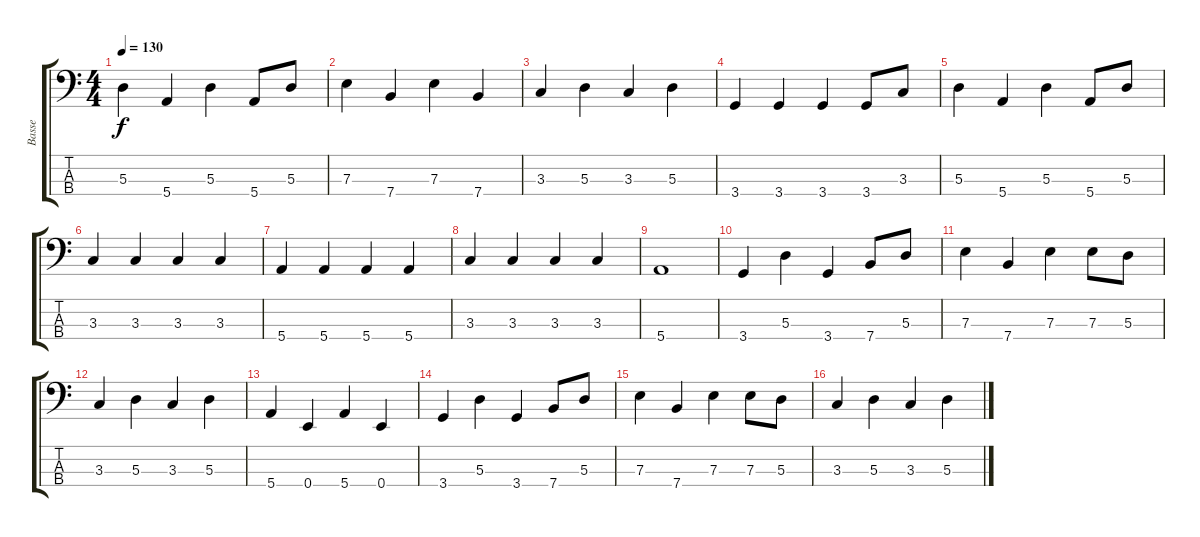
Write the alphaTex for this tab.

\track ("Basse" "Basse") {instrument electricbassfinger}
\staff {score tabs}
\tuning (G2 D2 A1 E1) {hide}
\ts (4 4)
\tempo 130
\clef f4
\ks c
5.3.4{dy f} 5.4.4 5.3.4 5.4.8 5.3.8 |
7.3.4 7.4.4 7.3.4 7.4.4 |
3.3.4 5.3.4 3.3.4 5.3.4 |
3.4.4 3.4.4 3.4.4 3.4.8 3.3.8 |
5.3.4 5.4.4 5.3.4 5.4.8 5.3.8 |
3.3.4 3.3.4 3.3.4 3.3.4 |
5.4.4 5.4.4 5.4.4 5.4.4 |
3.3.4 3.3.4 3.3.4 3.3.4 |
5.4.1 |
3.4.4 5.3.4 3.4.4 7.4.8 5.3.8 |
7.3.4 7.4.4 7.3.4 7.3.8 5.3.8 |
3.3.4 5.3.4 3.3.4 5.3.4 |
5.4.4 0.4.4 5.4.4 0.4.4 |
3.4.4 5.3.4 3.4.4 7.4.8 5.3.8 |
7.3.4 7.4.4 7.3.4 7.3.8 5.3.8 |
3.3.4 5.3.4 3.3.4 5.3.4
